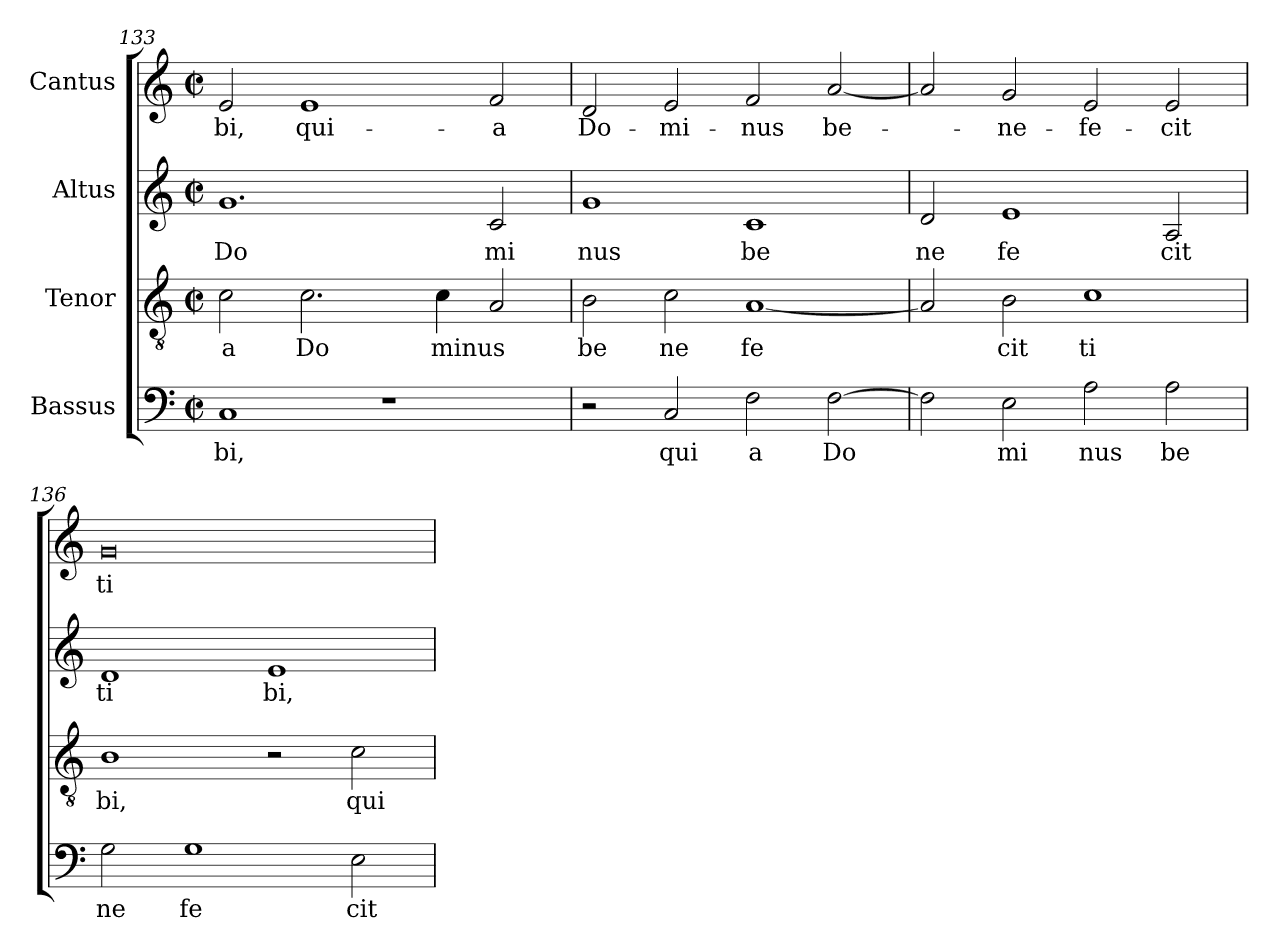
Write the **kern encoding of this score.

**kern	**text	**kern	**text	**kern	**text	**kern	**text
*part4	*part4	*part3	*part3	*part2	*part2	*part1	*part1
*staff4	*staff4	*staff3	*staff3	*staff2	*staff2	*staff1	*staff1
*I"Bassus	*	*I"Tenor	*	*I"Altus	*	*I"Cantus	*
*clefF4	*	*clefGv2	*	*clefG2	*	*clefG2	*
*M2/2	*	*M2/2	*	*M2/2	*	*M2/2	*
*met(c|)	*	*met(c|)	*	*met(c|)	*	*met(c|)	*
=133	=133	=133	=133	=133	=133	=133	=133
!	!LO:LY:b:cj	!	!LO:LY:b:cj	!	!LO:LY:b:cj	!	!LO:LY:b:cj
1C	bi,	2c\	a	1.g	Do	2e/	-bi,
!	!	!	!LO:LY:b:cj	!	!	!	!LO:LY:b:cj
.	.	2.c\	Do	.	.	1e	qui-
1r	.	.	.	.	.	.	.
!	!	!	!LO:LY:b	!	!	!	!
.	.	4c\	minus	.	.	.	.
!	!	!	!	!	!LO:LY:b:cj	!	!LO:LY:b:cj
.	.	2A/	.	2c/	mi	2f/	-a
=134	=134	=134	=134	=134	=134	=134	=134
!	!	!	!LO:LY:b:cj	!	!LO:LY:b:cj	!	!LO:LY:b:cj
2r	.	2B\	be	1g	nus	2d/	Do-
!	!LO:LY:b:cj	!	!LO:LY:b:cj	!	!	!	!LO:LY:b:cj
2C/	qui	2c\	ne	.	.	2e/	-mi-
!	!LO:LY:b:cj	!	!LO:LY:b:cj	!	!LO:LY:b:cj	!	!LO:LY:b:cj
2F\	a	[<1A	fe	1c	be	2f/	-nus
!	!LO:LY:b	!	!	!	!	!	!LO:LY:b:cj
[>2F\	Do	.	.	.	.	[<2a/	be-
=135	=135	=135	=135	=135	=135	=135	=135
!	!	!	!	!	!LO:LY:b:cj	!	!
2F\]	.	2A/]	.	2d/	ne	2a/]	.
!	!LO:LY:b:cj	!	!LO:LY:b:cj	!	!LO:LY:b:cj	!	!LO:LY:b:cj
2E\	mi	2B\	cit	1e	fe	2g/	-ne-
!	!LO:LY:b:cj	!	!LO:LY:b:cj	!	!	!	!LO:LY:b:cj
2A\	nus	1c	ti	.	.	2e/	-fe-
!	!LO:LY:b:cj	!	!	!	!LO:LY:b:cj	!	!LO:LY:b:cj
2A\	be	.	.	2A/	cit	2e/	-cit
=136	=136	=136	=136	=136	=136	=136	=136
!	!LO:LY:b:cj	!	!LO:LY:b:cj	!	!LO:LY:b:cj	!	!LO:LY:b:cj
2G\	ne	1B	bi,	1d	ti	0g	ti-
!	!LO:LY:b:cj	!	!	!	!	!	!
1G	fe	.	.	.	.	.	.
!	!	!	!	!	!LO:LY:b:cj	!	!
.	.	2r	.	1e	bi,	.	.
!	!LO:LY:b:cj	!	!LO:LY:b:cj	!	!	!	!
2E\	cit	2c\	qui	.	.	.	.
=	=	=	=	=	=	=	=
*-	*-	*-	*-	*-	*-	*-	*-
